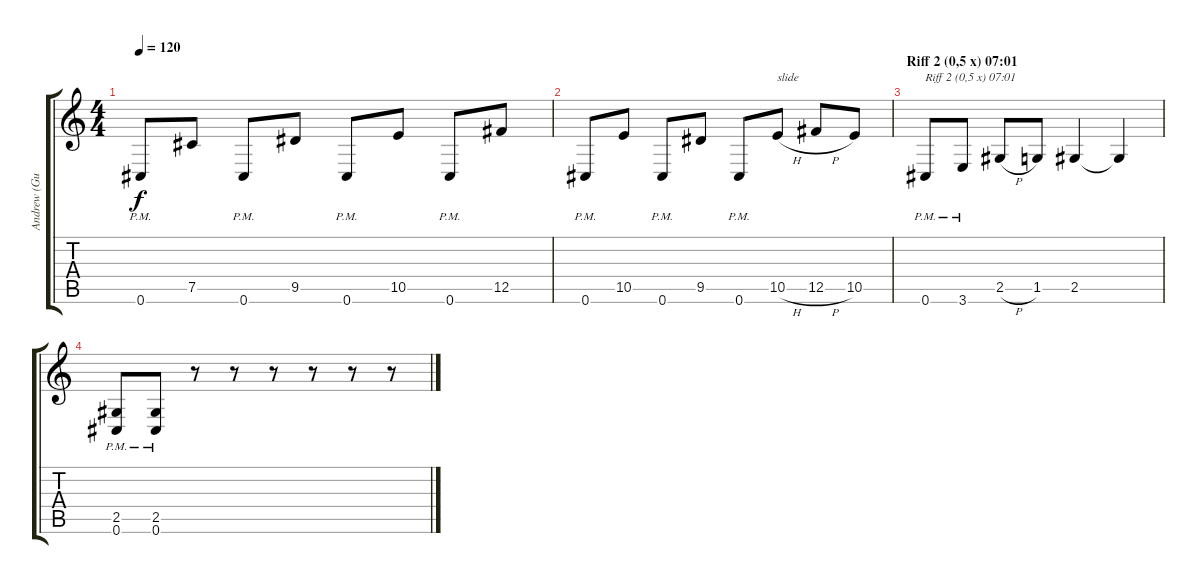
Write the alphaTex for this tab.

\track ("Andrew (Guitar right) tuned to C#" "Andrew (Gu") {instrument distortionguitar}
\staff {score tabs}
\tuning (Db4 Ab3 E3 B2 Gb2 Db2) {hide}
\ts (4 4)
\tempo 120
\clef g2
\ks c
0.6{pm}.8{dy f} 7.5.8 0.6{pm}.8 9.5.8 0.6{pm}.8 10.5.8 0.6{pm}.8 12.5.8 |
0.6{pm}.8 10.5.8 0.6{pm}.8 9.5.8 0.6{pm}.8 10.5{h}.8{txt "slide"} 12.5{h}.8 10.5.8 |
\section ("" "Riff 2 (0,5 x) 07:01")
0.6{pm}.8{txt "Riff 2 (0,5 x) 07:01" volume 13} 3.6{pm}.8 2.5{h}.8 1.5.8 2.5.4 2.5{t}.4 |
(2.5{pm} 0.6{pm}).8 (2.5{pm} 0.6{pm}).8 r.8 r.8 r.8 r.8 r.8 r.8
